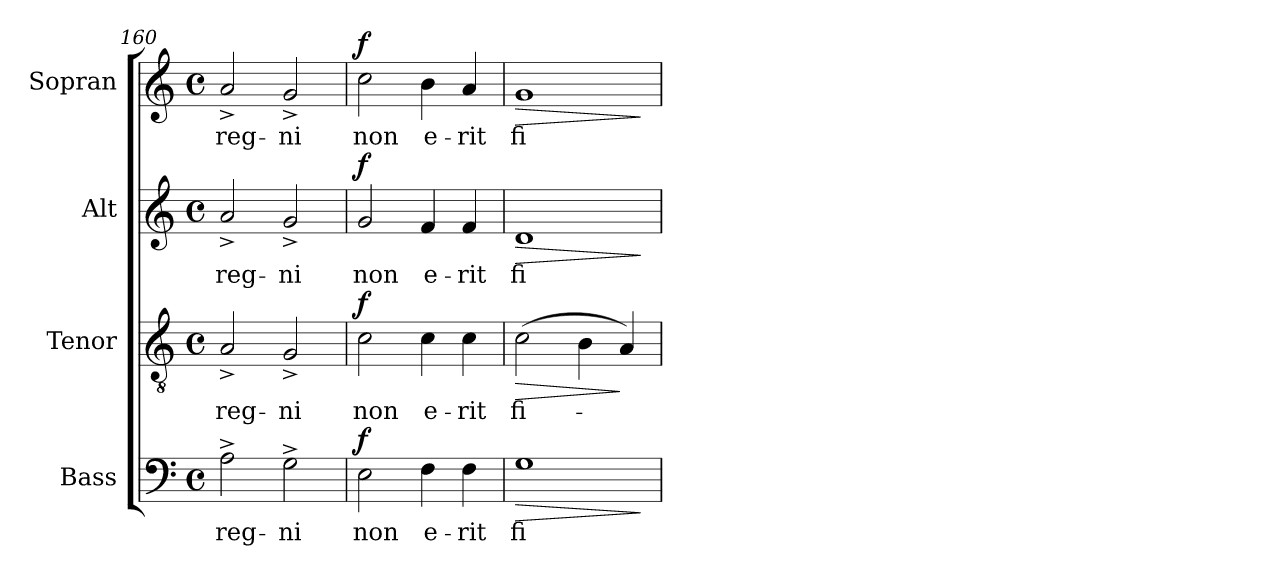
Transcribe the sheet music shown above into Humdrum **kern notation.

**kern	**text	**dynam	**kern	**text	**dynam	**kern	**text	**dynam	**kern	**text	**dynam
*part4	*part4	*part4	*part3	*part3	*part3	*part2	*part2	*part2	*part1	*part1	*part1
*staff4	*staff4	*staff4	*staff3	*staff3	*staff3	*staff2	*staff2	*staff2	*staff1	*staff1	*staff1
*I"Bass	*	*	*I"Tenor	*	*	*I"Alt	*	*	*I"Sopran	*	*
*I'B.	*	*	*I'T.	*	*	*I'A.	*	*	*I'S.	*	*
*clefF4	*	*	*clefGv2	*	*	*clefG2	*	*	*clefG2	*	*
*k[]	*	*	*k[]	*	*	*k[]	*	*	*k[]	*	*
*C:	*	*	*C:	*	*	*C:	*	*	*C:	*	*
*M4/4	*	*	*M4/4	*	*	*M4/4	*	*	*M4/4	*	*
*met(c)	*	*	*met(c)	*	*	*met(c)	*	*	*met(c)	*	*
=160	=160	=160	=160	=160	=160	=160	=160	=160	=160	=160	=160
!	!LO:LY:b	!	!	!LO:LY:b	!	!	!LO:LY:b	!	!	!LO:LY:b	!
2A^>\	reg-	.	2A^</	reg-	.	2a^</	reg-	.	2a^</	reg-	.
!	!LO:LY:b	!	!	!LO:LY:b	!	!	!LO:LY:b	!	!	!LO:LY:b	!
2G^>\	-ni	.	2G^</	-ni	.	2g^</	-ni	.	2g^</	-ni	.
=161	=161	=161	=161	=161	=161	=161	=161	=161	=161	=161	=161
!	!LO:LY:b	!LO:DY:a	!	!LO:LY:b	!LO:DY:a	!	!LO:LY:b	!LO:DY:a	!	!LO:LY:b	!LO:DY:a
2E\	non	f	2c\	non	f	2g/	non	f	2cc\	non	f
!	!LO:LY:b	!	!	!LO:LY:b	!	!	!LO:LY:b	!	!	!LO:LY:b	!
4F\	e-	.	4c\	e-	.	4f/	e-	.	4b\	e-	.
!	!LO:LY:b	!	!	!LO:LY:b	!	!	!LO:LY:b	!	!	!LO:LY:b	!
4F\	-rit	.	4c\	-rit	.	4f/	-rit	.	4a/	-rit	.
=162	=162	=162	=162	=162	=162	=162	=162	=162	=162	=162	=162
!	!LO:LY:b	!LO:HP:b	!	!LO:LY:b	!LO:HP:b	!	!LO:LY:b	!LO:HP:b	!	!LO:LY:b	!LO:HP:b
1G	fi-	>	(>2c\	fi-	>	1d	fi-	>	1g	fi-	>
.	.	.	4B\	.	.	.	.	.	.	.	.
.	.	.	4A/)	.	]	.	.	.	.	.	.
.	.	]	.	.	.	.	.	]	.	.	]
=	=	=	=	=	=	=	=	=	=	=	=
*-	*-	*-	*-	*-	*-	*-	*-	*-	*-	*-	*-
